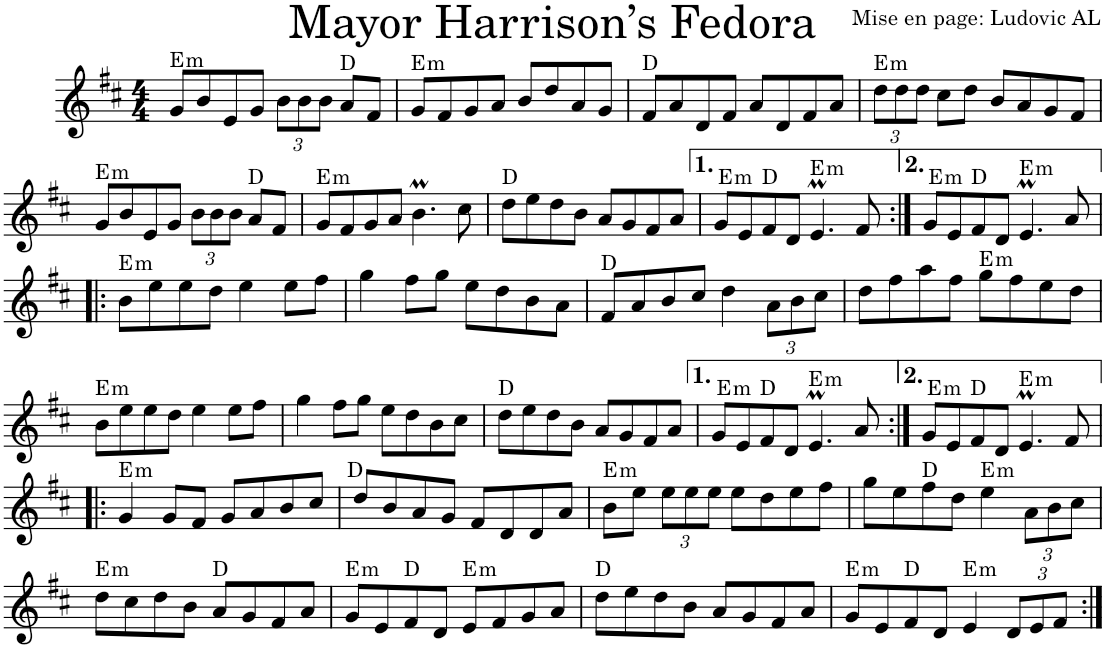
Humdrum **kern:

**kern	**harte
*part1	*part1
*staff1	*
*I"Voice	*
*I'V	*
*clefG2	*
*k[f#c#]	*
*M4/4	*
=1	=1
!	!LO:H:kt=m
8g/L	E:min
8b/	.
8e/	.
8g/J	.
*Xbrackettup	*
12b\L	.
12b\	.
12b\J	.
8a/L	D:maj
8f#/J	.
=2	=2
!	!LO:H:kt=m
8g/L	E:min
8f#/	.
8g/	.
8a/J	.
8b/L	.
8dd/	.
8a/	.
8g/J	.
=3	=3
8f#/L	D:maj
8a/	.
8d/	.
8f#/J	.
8a/L	.
8d/	.
8f#/	.
8a/J	.
=4	=4
!	!LO:H:kt=m
12dd\L	E:min
12dd\	.
12dd\J	.
8cc#\L	.
8dd\J	.
8b/L	.
8a/	.
8g/	.
8f#/J	.
!!LO:LB:g=z
=5	=5
!	!LO:H:kt=m
8g/L	E:min
8b/	.
8e/	.
8g/J	.
12b\L	.
12b\	.
12b\J	.
8a/L	D:maj
8f#/J	.
=6	=6
!	!LO:H:kt=m
8g/L	E:min
8f#/	.
8g/	.
8a/J	.
4.bM\	.
8cc#\	.
=7	=7
8dd\L	D:maj
8ee\	.
8dd\	.
8b\J	.
8a/L	.
8g/	.
8f#/	.
8a/J	.
=8	=8
!	!LO:H:kt=m
8g/L	E:min
8e/	.
8f#/	D:maj
8d/J	.
!	!LO:H:kt=m
4.eM/	E:min
8f#/	.
=9:|!	=9:|!
!	!LO:H:kt=m
8g/L	E:min
8e/	.
8f#/	D:maj
8d/J	.
!	!LO:H:kt=m
4.eM/	E:min
8a/	.
!!LO:LB:g=z
=10!|:	=10!|:
!	!LO:H:kt=m
8b\L	E:min
8ee\	.
8ee\	.
8dd\J	.
4ee\	.
8ee\L	.
8ff#\J	.
=11	=11
4gg\	.
8ff#\L	.
8gg\J	.
8ee\L	.
8dd\	.
8b\	.
8a\J	.
=12	=12
8f#/L	D:maj
8a/	.
8b/	.
8cc#/J	.
4dd\	.
12a\L	.
12b\	.
12cc#\J	.
=13	=13
8dd\L	.
8ff#\	.
8aa\	.
8ff#\J	.
!	!LO:H:kt=m
8gg\L	E:min
8ff#\	.
8ee\	.
8dd\J	.
!!LO:LB:g=z
=14	=14
!	!LO:H:kt=m
8b\L	E:min
8ee\	.
8ee\	.
8dd\J	.
4ee\	.
8ee\L	.
8ff#\J	.
=15	=15
4gg\	.
8ff#\L	.
8gg\J	.
8ee\L	.
8dd\	.
8b\	.
8cc#\J	.
=16	=16
8dd\L	D:maj
8ee\	.
8dd\	.
8b\J	.
8a/L	.
8g/	.
8f#/	.
8a/J	.
=17	=17
!	!LO:H:kt=m
8g/L	E:min
8e/	.
8f#/	D:maj
8d/J	.
!	!LO:H:kt=m
4.eM/	E:min
8a/	.
=18:|!	=18:|!
!	!LO:H:kt=m
8g/L	E:min
8e/	.
8f#/	D:maj
8d/J	.
!	!LO:H:kt=m
4.eM/	E:min
8f#/	.
!!LO:LB:g=z
=19!|:	=19!|:
!	!LO:H:kt=m
4g/	E:min
8g/L	.
8f#/J	.
8g/L	.
8a/	.
8b/	.
8cc#/J	.
=20	=20
8dd/L	D:maj
8b/	.
8a/	.
8g/J	.
8f#/L	.
8d/	.
8d/	.
8a/J	.
=21	=21
!	!LO:H:kt=m
8b\L	E:min
8ee\J	.
12ee\L	.
12ee\	.
12ee\J	.
8ee\L	.
8dd\	.
8ee\	.
8ff#\J	.
=22	=22
8gg\L	.
8ee\	.
8ff#\	D:maj
8dd\J	.
!	!LO:H:kt=m
4ee\	E:min
12a\L	.
12b\	.
12cc#\J	.
!!LO:LB:g=z
=23	=23
!	!LO:H:kt=m
8dd\L	E:min
8cc#\	.
8dd\	.
8b\J	.
8a/L	D:maj
8g/	.
8f#/	.
8a/J	.
=24	=24
!	!LO:H:kt=m
8g/L	E:min
8e/	.
8f#/	D:maj
8d/J	.
!	!LO:H:kt=m
8e/L	E:min
8f#/	.
8g/	.
8a/J	.
=25	=25
8dd\L	D:maj
8ee\	.
8dd\	.
8b\J	.
8a/L	.
8g/	.
8f#/	.
8a/J	.
=26	=26
!	!LO:H:kt=m
8g/L	E:min
8e/	.
8f#/	D:maj
8d/J	.
!	!LO:H:kt=m
4e/	E:min
12d/L	.
12e/	.
12f#/J	.
=:|!	=:|!
*-	*-
